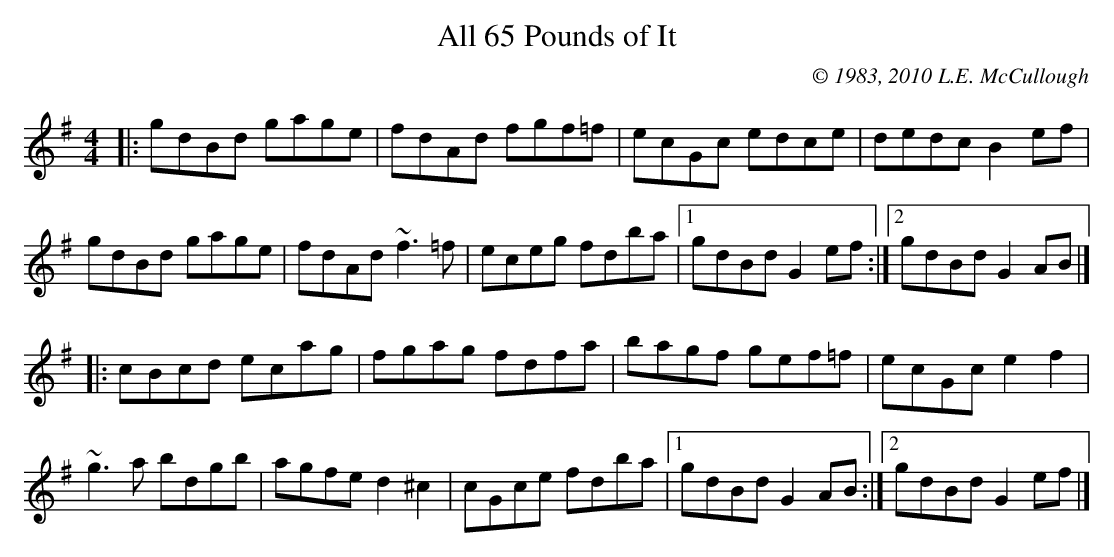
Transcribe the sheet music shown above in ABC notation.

X:1
T:All 65 Pounds of It
C:© 1983, 2010 L.E. McCullough
M:4/4
L:1/8
K:G
|:gdBd gage|fdAd fgf=f|ecGc edce|dedc B2ef|
gdBd gage|fdAd ~f3=f|eceg fdba|1 gdBd G2 ef:|2 gdBd G2AB|]
|:cBcd ecag|fgag fdfa|bagf gef=f|ecGc e2 f2|
~g3a bdgb|agfe d2 ^c2|cGce fdba|1 gdBd G2AB:|2 gdBd G2 ef|]
